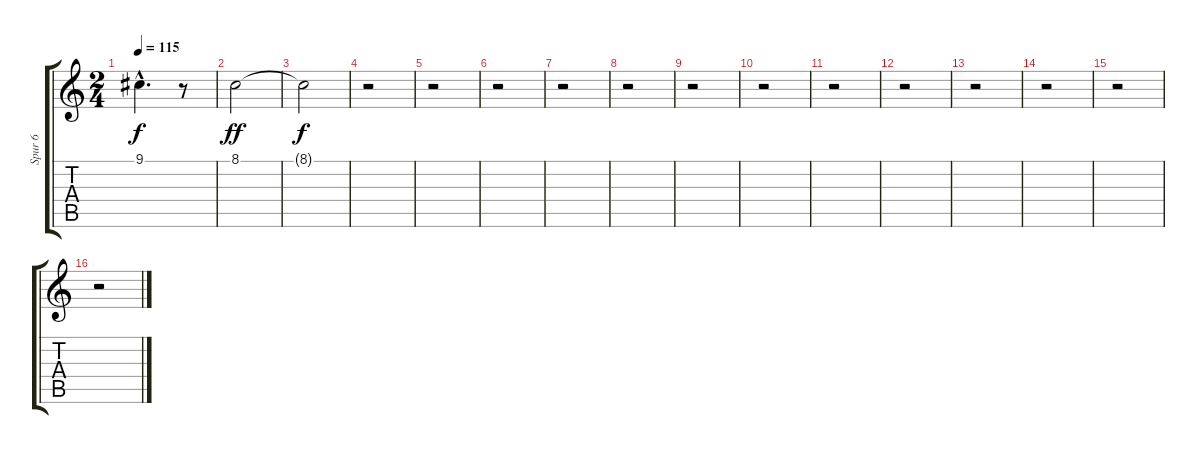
\track ("Spur 6" "Spur 6") {instrument lead5charang}
\staff {score tabs}
\tuning (E4 B3 G3 D3 A2 E2) {hide}
\ts (2 4)
\tempo 115
\clef g2
\ks c
9.1{hac t}.4{d dy f} r.8 |
8.1.2{dy ff} |
8.1{t}.2{dy f} |
r.2 |
r.2 |
r.2 |
r.2 |
r.2 |
r.2 |
r.2 |
r.2 |
r.2 |
r.2 |
r.2 |
r.2 |
r.2
